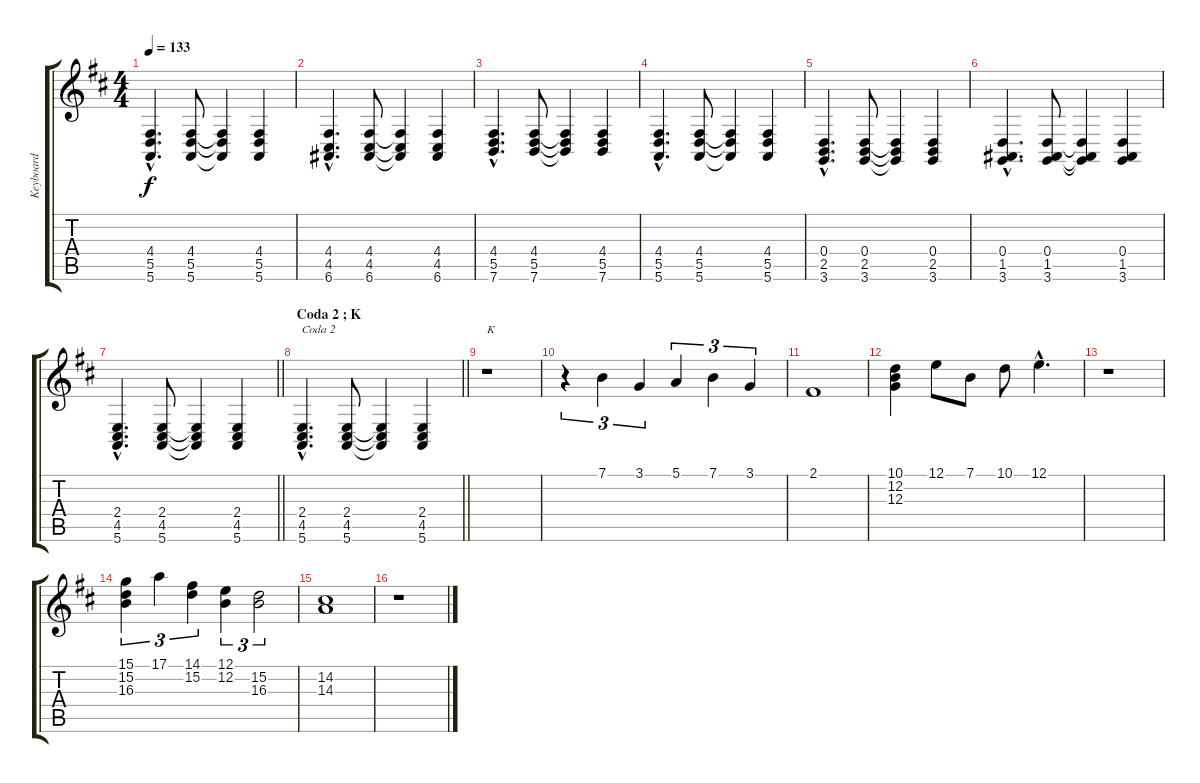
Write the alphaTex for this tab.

\track ("Keyboard" "Keyboard") {instrument acousticgrandpiano}
\staff {score tabs}
\tuning (E4 B3 G3 D3 A2 E2) {hide}
\ts (4 4)
\tempo 133
\clef g2
\ks d
(4.4{hac} 5.5{hac} 5.6{hac}).4{d dy f} (4.4 5.5 5.6).8 (4.4{t} 5.5{t} 5.6{t}).4 (4.4 5.5 5.6).4 |
(4.4{hac} 4.5{hac} 6.6{hac}).4{d} (4.4 4.5 6.6).8 (4.4{t} 4.5{t} 6.6{t}).4 (4.4 4.5 6.6).4 |
(4.4{hac} 5.5{hac} 7.6{hac}).4{d} (4.4 5.5 7.6).8 (4.4{t} 5.5{t} 7.6{t}).4 (4.4 5.5 7.6).4 |
(4.4{hac} 5.5{hac} 5.6{hac}).4{d} (4.4 5.5 5.6).8 (4.4{t} 5.5{t} 5.6{t}).4 (4.4 5.5 5.6).4 |
(0.4{hac} 2.5{hac} 3.6{hac}).4{d} (0.4 2.5 3.6).8 (0.4{t} 2.5{t} 3.6{t}).4 (0.4 2.5 3.6).4 |
(0.4{hac} 1.5{hac} 3.6{hac}).4{d} (0.4 1.5 3.6).8 (0.4{t} 1.5{t} 3.6{t}).4 (0.4 1.5 3.6).4 |
\barLineRight lightlight
(2.4{hac} 4.5{hac} 5.6{hac}).4{d} (2.4 4.5 5.6).8 (2.4{t} 4.5{t} 5.6{t}).4 (2.4 4.5 5.6).4 |
\section ("" "Coda 2 ; K")
\barLineRight lightlight
(2.4{hac} 4.5{hac} 5.6{hac}).4{d txt "Coda 2"} (2.4 4.5 5.6).8 (2.4{t} 4.5{t} 5.6{t}).4 (2.4 4.5 5.6).4 |
r.1{txt "K"} |
r.4{tu (3 2)} 7.1.4{tu (3 2)} 3.1.4{tu (3 2)} 5.1.4{tu (3 2)} 7.1.4{tu (3 2)} 3.1.4{tu (3 2)} |
2.1.1 |
(10.1 12.2 12.3).4 12.1.8 7.1.8 10.1.8 12.1{hac}.4{d} |
r.1 |
(15.1 15.2 16.3).4{tu (3 2)} 17.1.4{tu (3 2)} (14.1 15.2).4{tu (3 2)} (12.1 12.2).4{tu (3 2)} (15.2 16.3).2{tu (3 2)} |
(14.2 14.3).1 |
r.1
